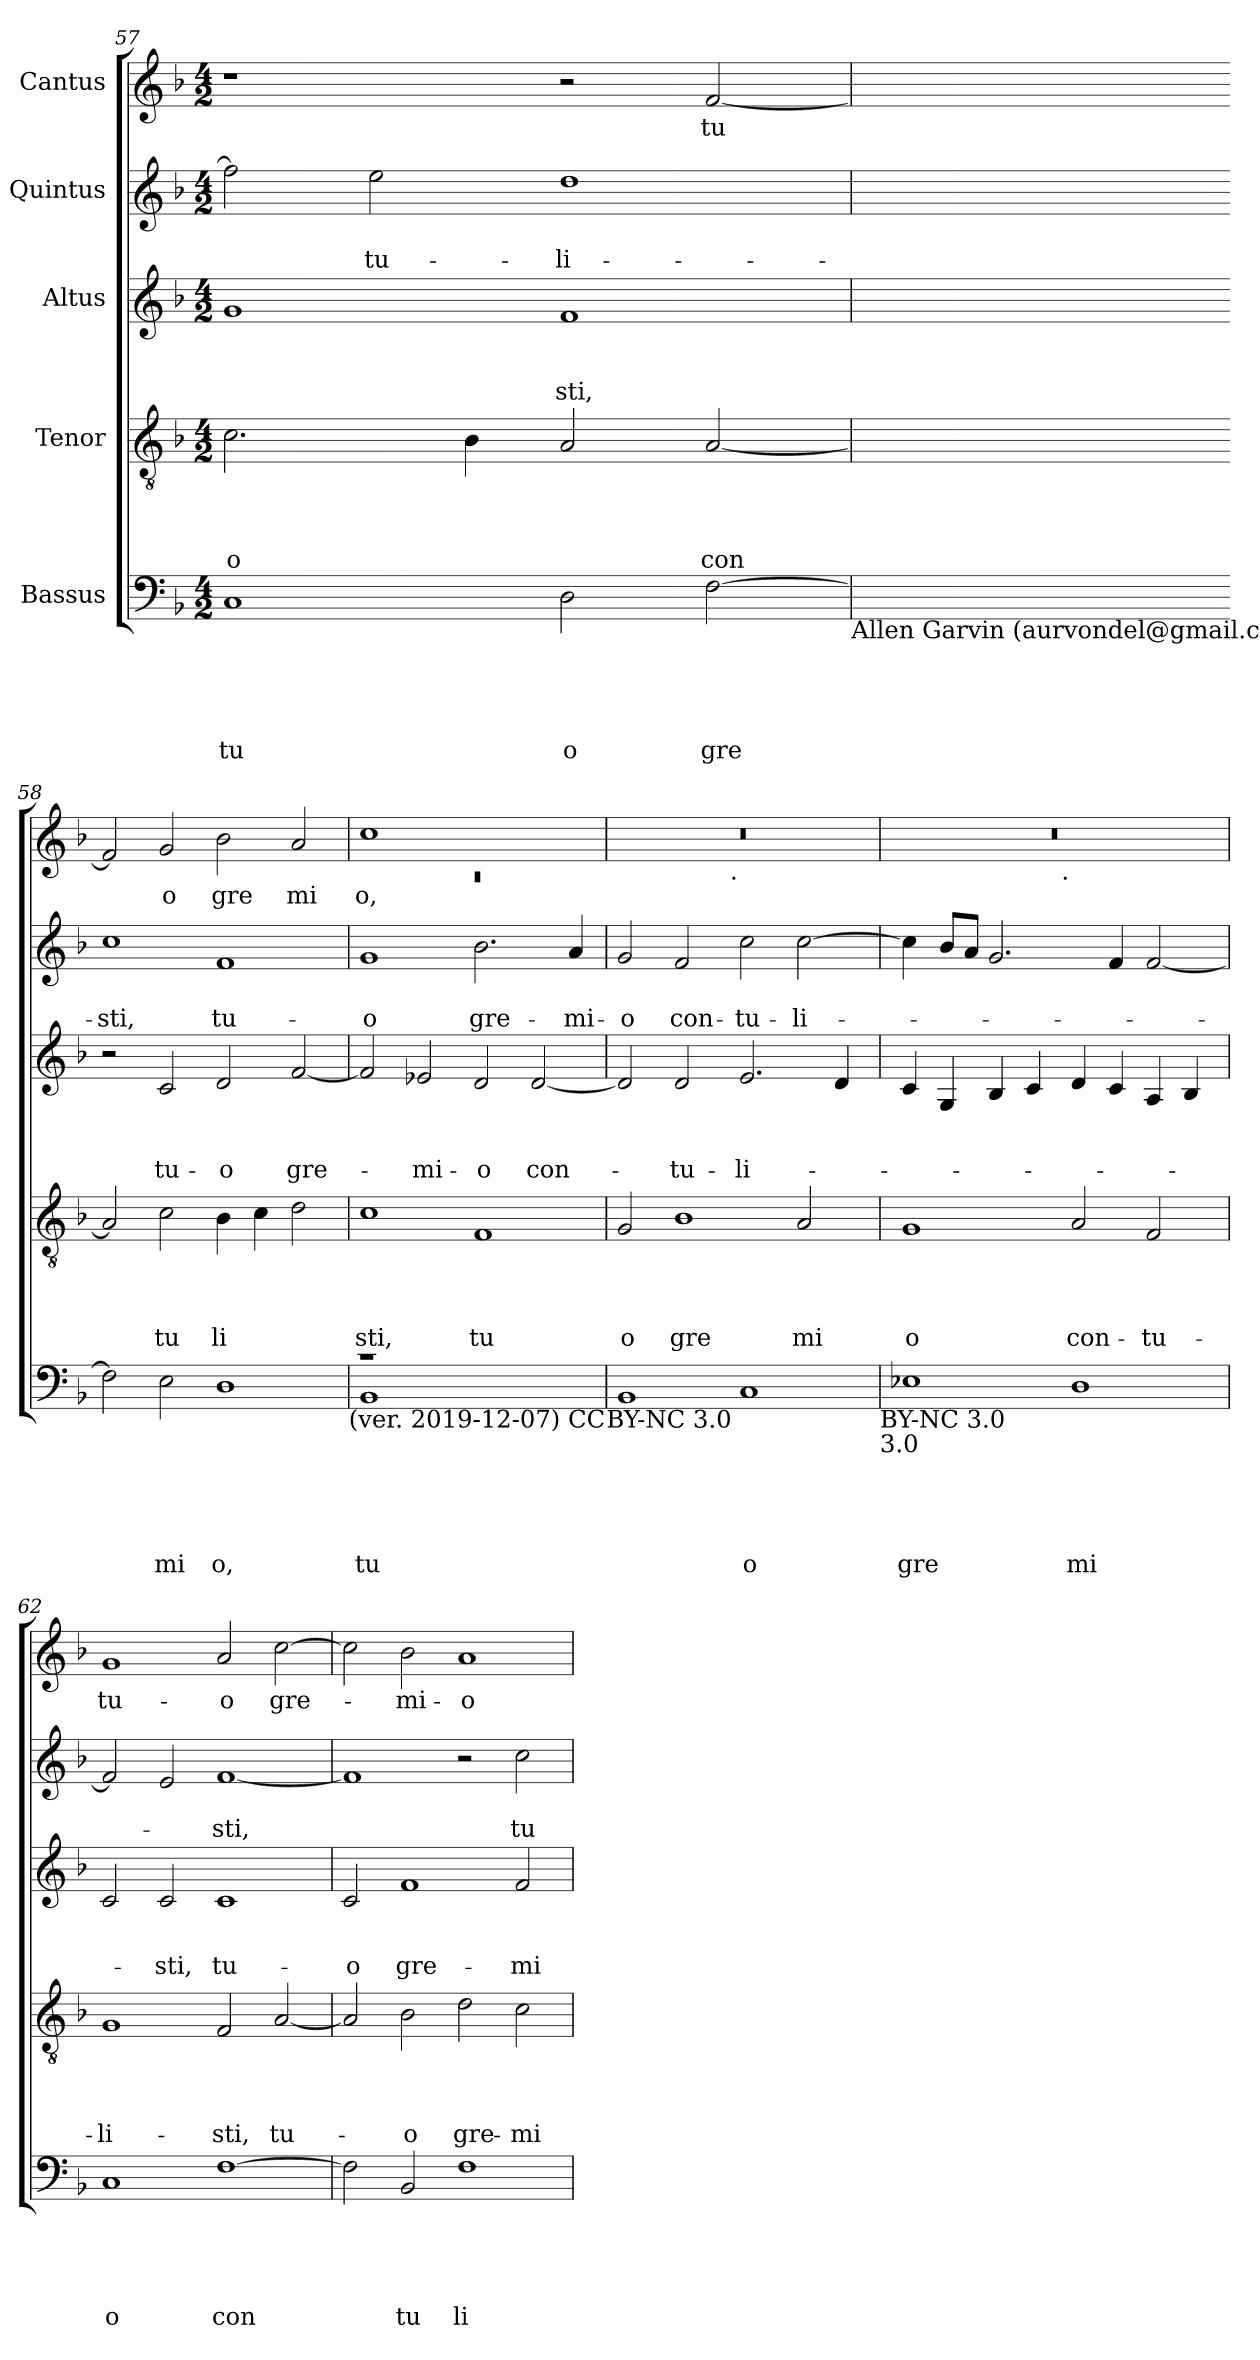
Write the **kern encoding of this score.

**kern	**text	**text	**text	**text	**text	**kern	**text	**text	**text	**text	**kern	**text	**text	**text	**kern	**text	**text	**kern	**text
*part5	*part5	*part5	*part5	*part5	*part5	*part4	*part4	*part4	*part4	*part4	*part3	*part3	*part3	*part3	*part2	*part2	*part2	*part1	*part1
*staff5	*staff5	*staff5	*staff5	*staff5	*staff5	*staff4	*staff4	*staff4	*staff4	*staff4	*staff3	*staff3	*staff3	*staff3	*staff2	*staff2	*staff2	*staff1	*staff1
*I"Bassus	*	*	*	*	*	*I"Tenor	*	*	*	*	*I"Altus	*	*	*	*I"Quintus	*	*	*I"Cantus	*
*clefF4	*	*	*	*	*	*clefGv2	*	*	*	*	*clefG2	*	*	*	*clefG2	*	*	*clefG2	*
*k[b-]	*	*	*	*	*	*k[b-]	*	*	*	*	*k[b-]	*	*	*	*k[b-]	*	*	*k[b-]	*
*F:	*	*	*	*	*	*F:	*	*	*	*	*F:	*	*	*	*F:	*	*	*F:	*
*M4/2	*	*	*	*	*	*M4/2	*	*	*	*	*M4/2	*	*	*	*M4/2	*	*	*M4/2	*
=57	=57	=57	=57	=57	=57	=57	=57	=57	=57	=57	=57	=57	=57	=57	=57	=57	=57	=57	=57
!	!	!	!	!	!LO:LY:b	!	!	!	!	!LO:LY:b	!	!	!	!	!	!	!	!	!
1C	.	.	.	.	tu	2.c\	.	.	.	o	1g	.	.	.	2ff\]	.	.	1r	.
!	!	!	!	!	!	!	!	!	!	!	!	!	!	!	!	!	!LO:LY:b	!	!
.	.	.	.	.	.	.	.	.	.	.	.	.	.	.	2ee\	.	-tu-	.	.
.	.	.	.	.	.	4B-\	.	.	.	.	.	.	.	.	.	.	.	.	.
!	!	!	!	!	!LO:LY:b	!	!	!	!	!	!	!	!	!LO:LY:b	!	!	!LO:LY:b	!	!
2D\	.	.	.	.	o	2A/	.	.	.	.	1f	.	.	-sti,	1dd	.	-li-	2r	.
!	!	!	!	!	!LO:LY:b	!	!	!	!	!LO:LY:b	!	!	!	!	!	!	!	!	!LO:LY:b
[>2F\	.	.	.	.	gre	[<2A/	.	.	.	con	.	.	.	.	.	.	.	[<2f/	tu
!LO:TX:b:t=Allen Garvin (aurvondel@gmail.com)	!	!	!	!	!	!	!	!	!	!	!	!	!	!	!	!	!	!	!
=58	=58	=58	=58	=58	=58	=58	=58	=58	=58	=58	=58	=58	=58	=58	=58	=58	=58	=58	=58
!	!	!	!	!	!	!	!	!	!	!	!	!	!	!	!	!	!LO:LY:b	!	!
2F\]	.	.	.	.	.	2A/]	.	.	.	.	2r	.	.	.	1cc	.	-sti,	2f/]	.
!	!	!	!	!	!LO:LY:b	!	!	!	!	!LO:LY:b	!	!	!	!LO:LY:b	!	!	!	!	!LO:LY:b
2E\	.	.	.	.	mi	2c\	.	.	.	tu	2c/	.	.	tu-	.	.	.	2g/	o
!	!	!	!	!	!LO:LY:b	!	!	!	!	!LO:LY:b	!	!	!	!LO:LY:b	!	!	!LO:LY:b	!	!LO:LY:b
1D	.	.	.	.	o,	4B-\	.	.	.	li	2d/	.	.	-o	1f	.	tu-	2b-\	gre
.	.	.	.	.	.	4c\	.	.	.	.	.	.	.	.	.	.	.	.	.
!	!	!	!	!	!	!	!	!	!	!	!	!	!	!LO:LY:b	!	!	!	!	!LO:LY:b
.	.	.	.	.	.	2d\	.	.	.	.	[<2f/	.	.	gre-	.	.	.	2a/	mi
!LO:TX:b:t=(ver. 2019-12-07) CC	!	!	!	!	!	!	!	!	!	!	!	!	!	!	!	!	!	!	!
=59	=59	=59	=59	=59	=59	=59	=59	=59	=59	=59	=59	=59	=59	=59	=59	=59	=59	=59	=59
*^	*	*	*	*	*	*	*	*	*	*	*	*	*	*	*	*	*	*^	*
!	!	!	!	!	!	!LO:LY:b	!	!	!	!	!LO:LY:b	!	!	!	!	!	!	!LO:LY:b	!	!LO:N:vis=1	!LO:LY:b
1rc	1BB-	.	.	.	.	tu	1c	.	.	.	sti,	2f/]	.	.	.	1g	.	-o	1cc	0rc	o,
!	!	!	!	!	!	!	!	!	!	!	!	!	!	!	!LO:LY:b	!	!	!	!	!	!
.	.	.	.	.	.	.	.	.	.	.	.	2e-X/	.	.	-mi-	.	.	.	.	.	.
!	!	!	!	!	!	!	!	!	!	!	!LO:LY:b	!	!	!	!LO:LY:b	!	!	!LO:LY:b	!	!	!
1ryy	1ryy	.	.	.	.	.	1F	.	.	.	tu	2d/	.	.	-o	2.b-\	.	gre-	1ryy	.	.
!	!	!	!	!	!	!	!	!	!	!	!	!	!	!	!LO:LY:b	!	!	!	!	!	!
.	.	.	.	.	.	.	.	.	.	.	.	[<2d/	.	.	con-	.	.	.	.	.	.
!	!	!	!	!	!	!	!	!	!	!	!	!	!	!	!	!	!	!LO:LY:b	!	!	!
.	.	.	.	.	.	.	.	.	.	.	.	.	.	.	.	4a/	.	-mi-	.	.	.
*v	*v	*	*	*	*	*	*	*	*	*	*	*	*	*	*	*	*	*	*	*	*
!LO:TX:b:t=BY-NC 3.0	!	!	!	!	!	!	!	!	!	!	!	!	!	!	!	!	!	!	!	!
=60	=60	=60	=60	=60	=60	=60	=60	=60	=60	=60	=60	=60	=60	=60	=60	=60	=60	=60	=60	=60
!	!	!	!	!	!	!	!	!	!	!LO:LY:b	!	!	!	!	!	!	!LO:LY:b	!	!	!
1BB-	.	.	.	.	.	2G/	.	.	.	o	2d/]	.	.	.	2g/	.	-o	0r	2ryy	.
!	!	!	!	!	!	!	!	!	!	!LO:LY:b	!	!	!	!LO:LY:b	!	!	!LO:LY:b	!	!	!
.	.	.	.	.	.	1B-	.	.	.	gre	2d/	.	.	-tu-	2f/	.	con-	.	4...ryy	.
!	!	!	!	!	!	!	!	!	!	!	!	!	!	!	!	!	!	!	!LO:TX:b:t=.	!
.	.	.	.	.	.	.	.	.	.	.	.	.	.	.	.	.	.	.	1ryy	.
!	!	!	!	!	!LO:LY:b	!	!	!	!	!	!	!	!	!LO:LY:b	!	!	!LO:LY:b	!	!	!
1C	.	.	.	.	o	.	.	.	.	.	2.e/	.	.	-li-	2cc\	.	-tu-	.	.	.
!	!	!	!	!	!	!	!	!	!	!LO:LY:b	!	!	!	!	!	!	!LO:LY:b	!	!	!
.	.	.	.	.	.	2A/	.	.	.	mi	.	.	.	.	[>2cc\	.	-li-	.	.	.
.	.	.	.	.	.	.	.	.	.	.	4d/	.	.	.	.	.	.	.	.	.
.	.	.	.	.	.	.	.	.	.	.	.	.	.	.	.	.	.	.	32ryy	.
!LO:TX:b:t=BY-NC 3.0	!	!	!	!	!	!	!	!	!	!	!	!	!	!	!	!	!	!	!	!
!LO:TX:b:t=3.0	!	!	!	!	!	!	!	!	!	!	!	!	!	!	!	!	!	!	!	!
!!LO:PB:g=z	!!
=61	=61	=61	=61	=61	=61	=61	=61	=61	=61	=61	=61	=61	=61	=61	=61	=61	=61	=61	=61	=61
!	!	!	!	!	!LO:LY:b	!	!	!	!	!LO:LY:b	!	!	!	!	!	!	!	!	!	!
1E-X	.	.	.	.	gre	1G	.	.	.	o	4c/	.	.	.	4cc\]	.	.	0r	2ryy	.
.	.	.	.	.	.	.	.	.	.	.	4G/	.	.	.	8b-/L	.	.	.	.	.
.	.	.	.	.	.	.	.	.	.	.	.	.	.	.	8a/J	.	.	.	.	.
.	.	.	.	.	.	.	.	.	.	.	4B-/	.	.	.	2.g/	.	.	.	4...ryy	.
.	.	.	.	.	.	.	.	.	.	.	4c/	.	.	.	.	.	.	.	.	.
!	!	!	!	!	!	!	!	!	!	!	!	!	!	!	!	!	!	!	!LO:TX:b:t=.	!
.	.	.	.	.	.	.	.	.	.	.	.	.	.	.	.	.	.	.	1ryy	.
!	!	!	!	!	!LO:LY:b	!	!	!	!	!LO:LY:b	!	!	!	!	!	!	!	!	!	!
1D	.	.	.	.	mi	2A/	.	.	.	con-	4d/	.	.	.	.	.	.	.	.	.
.	.	.	.	.	.	.	.	.	.	.	4c/	.	.	.	4f/	.	.	.	.	.
!	!	!	!	!	!	!	!	!	!	!LO:LY:b	!	!	!	!	!	!	!	!	!	!
.	.	.	.	.	.	2F/	.	.	.	-tu-	4A/	.	.	.	[<2f/	.	.	.	.	.
.	.	.	.	.	.	.	.	.	.	.	4B-/	.	.	.	.	.	.	.	.	.
.	.	.	.	.	.	.	.	.	.	.	.	.	.	.	.	.	.	.	32ryy	.
=62	=62	=62	=62	=62	=62	=62	=62	=62	=62	=62	=62	=62	=62	=62	=62	=62	=62	=62	=62	=62
!	!	!	!	!	!LO:LY:b	!	!	!	!	!LO:LY:b	!	!	!	!	!	!	!	!	!	!LO:LY:b
*	*	*	*	*	*	*	*	*	*	*	*	*	*	*	*	*	*	*v	*v	*
1C	.	.	.	.	o	1G	.	.	.	-li-	2c/	.	.	.	2f/]	.	.	1g	tu-
!	!	!	!	!	!	!	!	!	!	!	!	!	!	!LO:LY:b	!	!	!	!	!
.	.	.	.	.	.	.	.	.	.	.	2c/	.	.	-sti,	2e/	.	.	.	.
!	!	!	!	!	!LO:LY:b	!	!	!	!	!LO:LY:b	!	!	!	!LO:LY:b	!	!	!LO:LY:b	!	!LO:LY:b
[>1F	.	.	.	.	con	2F/	.	.	.	-sti,	1c	.	.	tu-	[<1f	.	-sti,	2a/	-o
!	!	!	!	!	!	!	!	!	!	!LO:LY:b	!	!	!	!	!	!	!	!	!LO:LY:b
.	.	.	.	.	.	[<2A/	.	.	.	tu-	.	.	.	.	.	.	.	[>2cc\	gre-
=63	=63	=63	=63	=63	=63	=63	=63	=63	=63	=63	=63	=63	=63	=63	=63	=63	=63	=63	=63
!	!	!	!	!	!	!	!	!	!	!	!	!	!	!LO:LY:b	!	!	!	!	!
2F\]	.	.	.	.	.	2A/]	.	.	.	.	2c/	.	.	-o	1f]	.	.	2cc\]	.
!	!	!	!	!	!LO:LY:b	!	!	!	!	!LO:LY:b	!	!	!	!LO:LY:b	!	!	!	!	!LO:LY:b
2BB-/	.	.	.	.	tu	2B-\	.	.	.	-o	1f	.	.	gre-	.	.	.	2b-\	-mi-
!	!	!	!	!	!LO:LY:b	!	!	!	!	!LO:LY:b	!	!	!	!	!	!	!	!	!LO:LY:b
1F	.	.	.	.	li	2d\	.	.	.	gre-	.	.	.	.	2r	.	.	1a	-o
!	!	!	!	!	!	!	!	!	!	!LO:LY:b	!	!	!	!LO:LY:b	!	!	!LO:LY:b	!	!
.	.	.	.	.	.	2c\	.	.	.	-mi-	2f/	.	.	-mi-	2cc\	.	tu-	.	.
=	=	=	=	=	=	=	=	=	=	=	=	=	=	=	=	=	=	=	=
*-	*-	*-	*-	*-	*-	*-	*-	*-	*-	*-	*-	*-	*-	*-	*-	*-	*-	*-	*-
